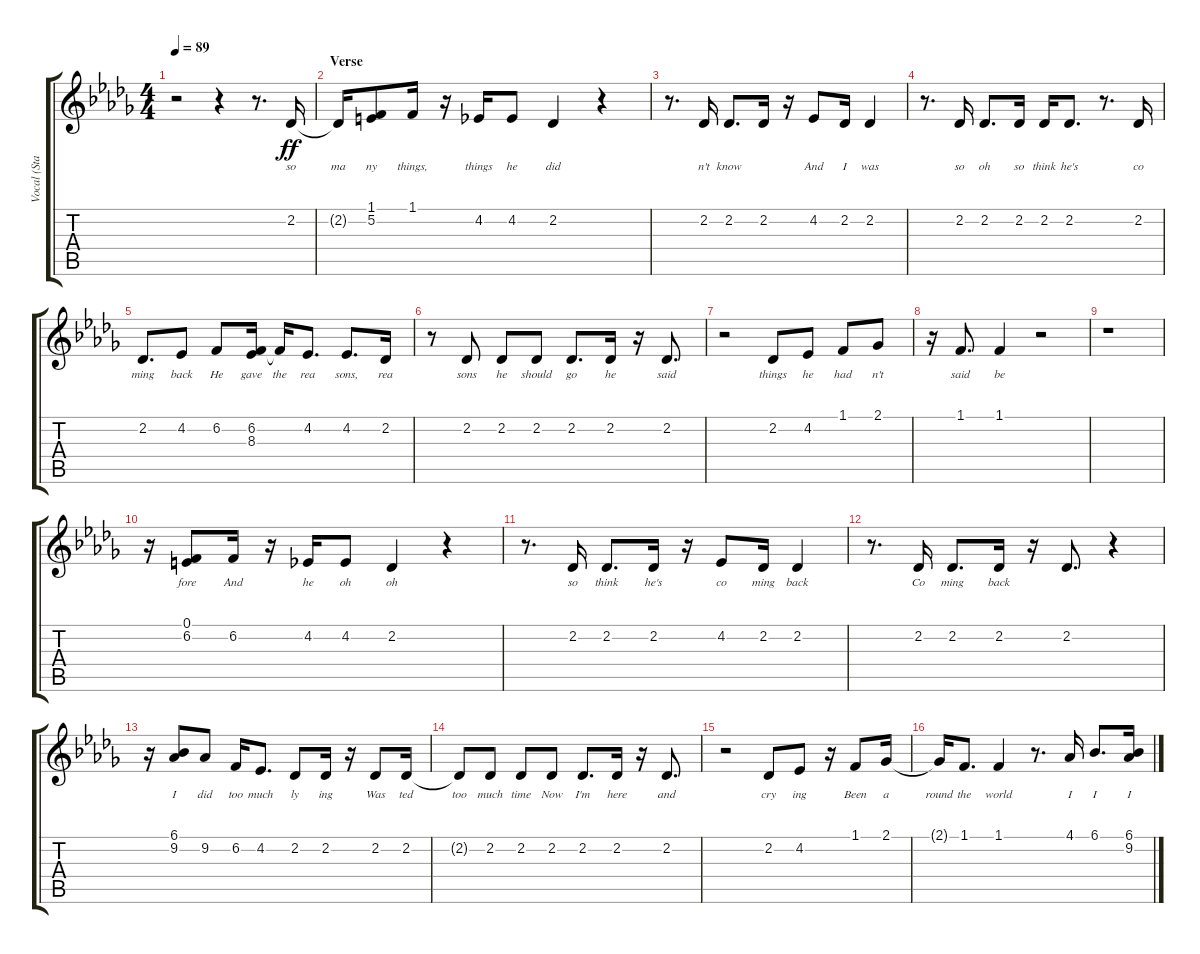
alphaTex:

\track ("Vocal (Staff 1)" "Vocal (Sta") {instrument lead3calliope}
\staff {score tabs}
\tuning (E4 B3 G3 D3 A2 E2) {hide}
\ts (4 4)
\tempo 89
\clef g2
\ks bbminor
r.2{dy ff} r.4 r.8{d} 2.2.16{lyrics (0 "so") lyrics (1 "") lyrics (2 "") lyrics (3 "") lyrics (4 "")} |
\section ("" "Verse")
2.2{t}.16{lyrics (0 "ma") lyrics (1 "") lyrics (2 "") lyrics (3 "") lyrics (4 "")} (1.1 5.2).8{lyrics (0 "ny") lyrics (1 "") lyrics (2 "") lyrics (3 "") lyrics (4 "")} 1.1.16{lyrics (0 "things,") lyrics (1 "") lyrics (2 "") lyrics (3 "") lyrics (4 "")} r.16 4.2.16{lyrics (0 "things") lyrics (1 "") lyrics (2 "") lyrics (3 "") lyrics (4 "")} 4.2.8{lyrics (0 "he") lyrics (1 "") lyrics (2 "") lyrics (3 "") lyrics (4 "")} 2.2.4{lyrics (0 "did") lyrics (1 "") lyrics (2 "") lyrics (3 "") lyrics (4 "")} r.4 |
r.8{d} 2.2.16{lyrics (0 "n't") lyrics (1 "") lyrics (2 "") lyrics (3 "") lyrics (4 "")} 2.2.8{d lyrics (0 "know") lyrics (1 "") lyrics (2 "") lyrics (3 "") lyrics (4 "")} 2.2.16{lyrics (0 "") lyrics (1 "") lyrics (2 "") lyrics (3 "") lyrics (4 "")} r.16 4.2.8{lyrics (0 "And") lyrics (1 "") lyrics (2 "") lyrics (3 "") lyrics (4 "")} 2.2.16{lyrics (0 "I") lyrics (1 "") lyrics (2 "") lyrics (3 "") lyrics (4 "")} 2.2.4{lyrics (0 "was") lyrics (1 "") lyrics (2 "") lyrics (3 "") lyrics (4 "")} |
r.8{d} 2.2.16{lyrics (0 "so") lyrics (1 "") lyrics (2 "") lyrics (3 "") lyrics (4 "")} 2.2.8{d lyrics (0 "oh") lyrics (1 "") lyrics (2 "") lyrics (3 "") lyrics (4 "")} 2.2.16{lyrics (0 "so") lyrics (1 "") lyrics (2 "") lyrics (3 "") lyrics (4 "")} 2.2.16{lyrics (0 "think") lyrics (1 "") lyrics (2 "") lyrics (3 "") lyrics (4 "")} 2.2.8{d lyrics (0 "he's") lyrics (1 "") lyrics (2 "") lyrics (3 "") lyrics (4 "")} r.8{d} 2.2.16{lyrics (0 "co") lyrics (1 "") lyrics (2 "") lyrics (3 "") lyrics (4 "")} |
2.2.8{d lyrics (0 "ming") lyrics (1 "") lyrics (2 "") lyrics (3 "") lyrics (4 "")} 4.2.8{lyrics (0 "back") lyrics (1 "") lyrics (2 "") lyrics (3 "") lyrics (4 "")} 6.2.8{lyrics (0 "He") lyrics (1 "") lyrics (2 "") lyrics (3 "") lyrics (4 "")} (6.2 8.3).16{lyrics (0 "gave") lyrics (1 "") lyrics (2 "") lyrics (3 "") lyrics (4 "")} 6.2{t}.16{lyrics (0 "the") lyrics (1 "") lyrics (2 "") lyrics (3 "") lyrics (4 "")} 4.2.8{d lyrics (0 "rea") lyrics (1 "") lyrics (2 "") lyrics (3 "") lyrics (4 "")} 4.2.8{d lyrics (0 "sons,") lyrics (1 "") lyrics (2 "") lyrics (3 "") lyrics (4 "")} 2.2.16{lyrics (0 "rea") lyrics (1 "") lyrics (2 "") lyrics (3 "") lyrics (4 "")} |
r.8 2.2.8{lyrics (0 "sons") lyrics (1 "") lyrics (2 "") lyrics (3 "") lyrics (4 "")} 2.2.8{lyrics (0 "he") lyrics (1 "") lyrics (2 "") lyrics (3 "") lyrics (4 "")} 2.2.8{lyrics (0 "should") lyrics (1 "") lyrics (2 "") lyrics (3 "") lyrics (4 "")} 2.2.8{d lyrics (0 "go") lyrics (1 "") lyrics (2 "") lyrics (3 "") lyrics (4 "")} 2.2.16{lyrics (0 "he") lyrics (1 "") lyrics (2 "") lyrics (3 "") lyrics (4 "")} r.16 2.2.8{d lyrics (0 "said") lyrics (1 "") lyrics (2 "") lyrics (3 "") lyrics (4 "")} |
r.2 2.2.8{lyrics (0 "things") lyrics (1 "") lyrics (2 "") lyrics (3 "") lyrics (4 "")} 4.2.8{lyrics (0 "he") lyrics (1 "") lyrics (2 "") lyrics (3 "") lyrics (4 "")} 1.1.8{lyrics (0 "had") lyrics (1 "") lyrics (2 "") lyrics (3 "") lyrics (4 "")} 2.1.8{lyrics (0 "n't") lyrics (1 "") lyrics (2 "") lyrics (3 "") lyrics (4 "")} |
r.16 1.1.8{d lyrics (0 "said") lyrics (1 "") lyrics (2 "") lyrics (3 "") lyrics (4 "")} 1.1.4{lyrics (0 "be") lyrics (1 "") lyrics (2 "") lyrics (3 "") lyrics (4 "")} r.2 |
r.1 |
r.16 (0.1 6.2).8{lyrics (0 "fore") lyrics (1 "") lyrics (2 "") lyrics (3 "") lyrics (4 "")} 6.2.16{lyrics (0 "And") lyrics (1 "") lyrics (2 "") lyrics (3 "") lyrics (4 "")} r.16 4.2.16{lyrics (0 "he") lyrics (1 "") lyrics (2 "") lyrics (3 "") lyrics (4 "")} 4.2.8{lyrics (0 "oh") lyrics (1 "") lyrics (2 "") lyrics (3 "") lyrics (4 "")} 2.2.4{lyrics (0 "oh") lyrics (1 "") lyrics (2 "") lyrics (3 "") lyrics (4 "")} r.4 |
r.8{d} 2.2.16{lyrics (0 "so") lyrics (1 "") lyrics (2 "") lyrics (3 "") lyrics (4 "")} 2.2.8{d lyrics (0 "think") lyrics (1 "") lyrics (2 "") lyrics (3 "") lyrics (4 "")} 2.2.16{lyrics (0 "he's") lyrics (1 "") lyrics (2 "") lyrics (3 "") lyrics (4 "")} r.16 4.2.8{lyrics (0 "co") lyrics (1 "") lyrics (2 "") lyrics (3 "") lyrics (4 "")} 2.2.16{lyrics (0 "ming") lyrics (1 "") lyrics (2 "") lyrics (3 "") lyrics (4 "")} 2.2.4{lyrics (0 "back") lyrics (1 "") lyrics (2 "") lyrics (3 "") lyrics (4 "")} |
r.8{d} 2.2.16{lyrics (0 "Co") lyrics (1 "") lyrics (2 "") lyrics (3 "") lyrics (4 "")} 2.2.8{d lyrics (0 "ming") lyrics (1 "") lyrics (2 "") lyrics (3 "") lyrics (4 "")} 2.2.16{lyrics (0 "back") lyrics (1 "") lyrics (2 "") lyrics (3 "") lyrics (4 "")} r.16 2.2.8{d lyrics (0 "") lyrics (1 "") lyrics (2 "") lyrics (3 "") lyrics (4 "")} r.4 |
r.16 (6.1 9.2).8{lyrics (0 "I") lyrics (1 "") lyrics (2 "") lyrics (3 "") lyrics (4 "")} 9.2.8{lyrics (0 "did") lyrics (1 "") lyrics (2 "") lyrics (3 "") lyrics (4 "")} 6.2.16{lyrics (0 "too") lyrics (1 "") lyrics (2 "") lyrics (3 "") lyrics (4 "")} 4.2.8{d lyrics (0 "much") lyrics (1 "") lyrics (2 "") lyrics (3 "") lyrics (4 "")} 2.2.8{lyrics (0 "ly") lyrics (1 "") lyrics (2 "") lyrics (3 "") lyrics (4 "")} 2.2.16{lyrics (0 "ing") lyrics (1 "") lyrics (2 "") lyrics (3 "") lyrics (4 "")} r.16 2.2.8{lyrics (0 "Was") lyrics (1 "") lyrics (2 "") lyrics (3 "") lyrics (4 "")} 2.2.16{lyrics (0 "ted") lyrics (1 "") lyrics (2 "") lyrics (3 "") lyrics (4 "")} |
2.2{t}.8{lyrics (0 "too") lyrics (1 "") lyrics (2 "") lyrics (3 "") lyrics (4 "")} 2.2.8{lyrics (0 "much") lyrics (1 "") lyrics (2 "") lyrics (3 "") lyrics (4 "")} 2.2.8{lyrics (0 "time") lyrics (1 "") lyrics (2 "") lyrics (3 "") lyrics (4 "")} 2.2.8{lyrics (0 "Now") lyrics (1 "") lyrics (2 "") lyrics (3 "") lyrics (4 "")} 2.2.8{d lyrics (0 "I'm") lyrics (1 "") lyrics (2 "") lyrics (3 "") lyrics (4 "")} 2.2.16{lyrics (0 "here") lyrics (1 "") lyrics (2 "") lyrics (3 "") lyrics (4 "")} r.16 2.2.8{d lyrics (0 "and") lyrics (1 "") lyrics (2 "") lyrics (3 "") lyrics (4 "")} |
r.2 2.2.8{lyrics (0 "cry") lyrics (1 "") lyrics (2 "") lyrics (3 "") lyrics (4 "")} 4.2.8{lyrics (0 "ing") lyrics (1 "") lyrics (2 "") lyrics (3 "") lyrics (4 "")} r.16 1.1.8{lyrics (0 "Been") lyrics (1 "") lyrics (2 "") lyrics (3 "") lyrics (4 "")} 2.1.16{lyrics (0 "a") lyrics (1 "") lyrics (2 "") lyrics (3 "") lyrics (4 "")} |
2.1{t}.16{lyrics (0 "round") lyrics (1 "") lyrics (2 "") lyrics (3 "") lyrics (4 "")} 1.1.8{d lyrics (0 "the") lyrics (1 "") lyrics (2 "") lyrics (3 "") lyrics (4 "")} 1.1.4{lyrics (0 "world") lyrics (1 "") lyrics (2 "") lyrics (3 "") lyrics (4 "")} r.8{d} 4.1.16{lyrics (0 "I") lyrics (1 "") lyrics (2 "") lyrics (3 "") lyrics (4 "")} 6.1.8{d lyrics (0 "I") lyrics (1 "") lyrics (2 "") lyrics (3 "") lyrics (4 "")} (6.1 9.2).16{lyrics (0 "I") lyrics (1 "") lyrics (2 "") lyrics (3 "") lyrics (4 "")}
